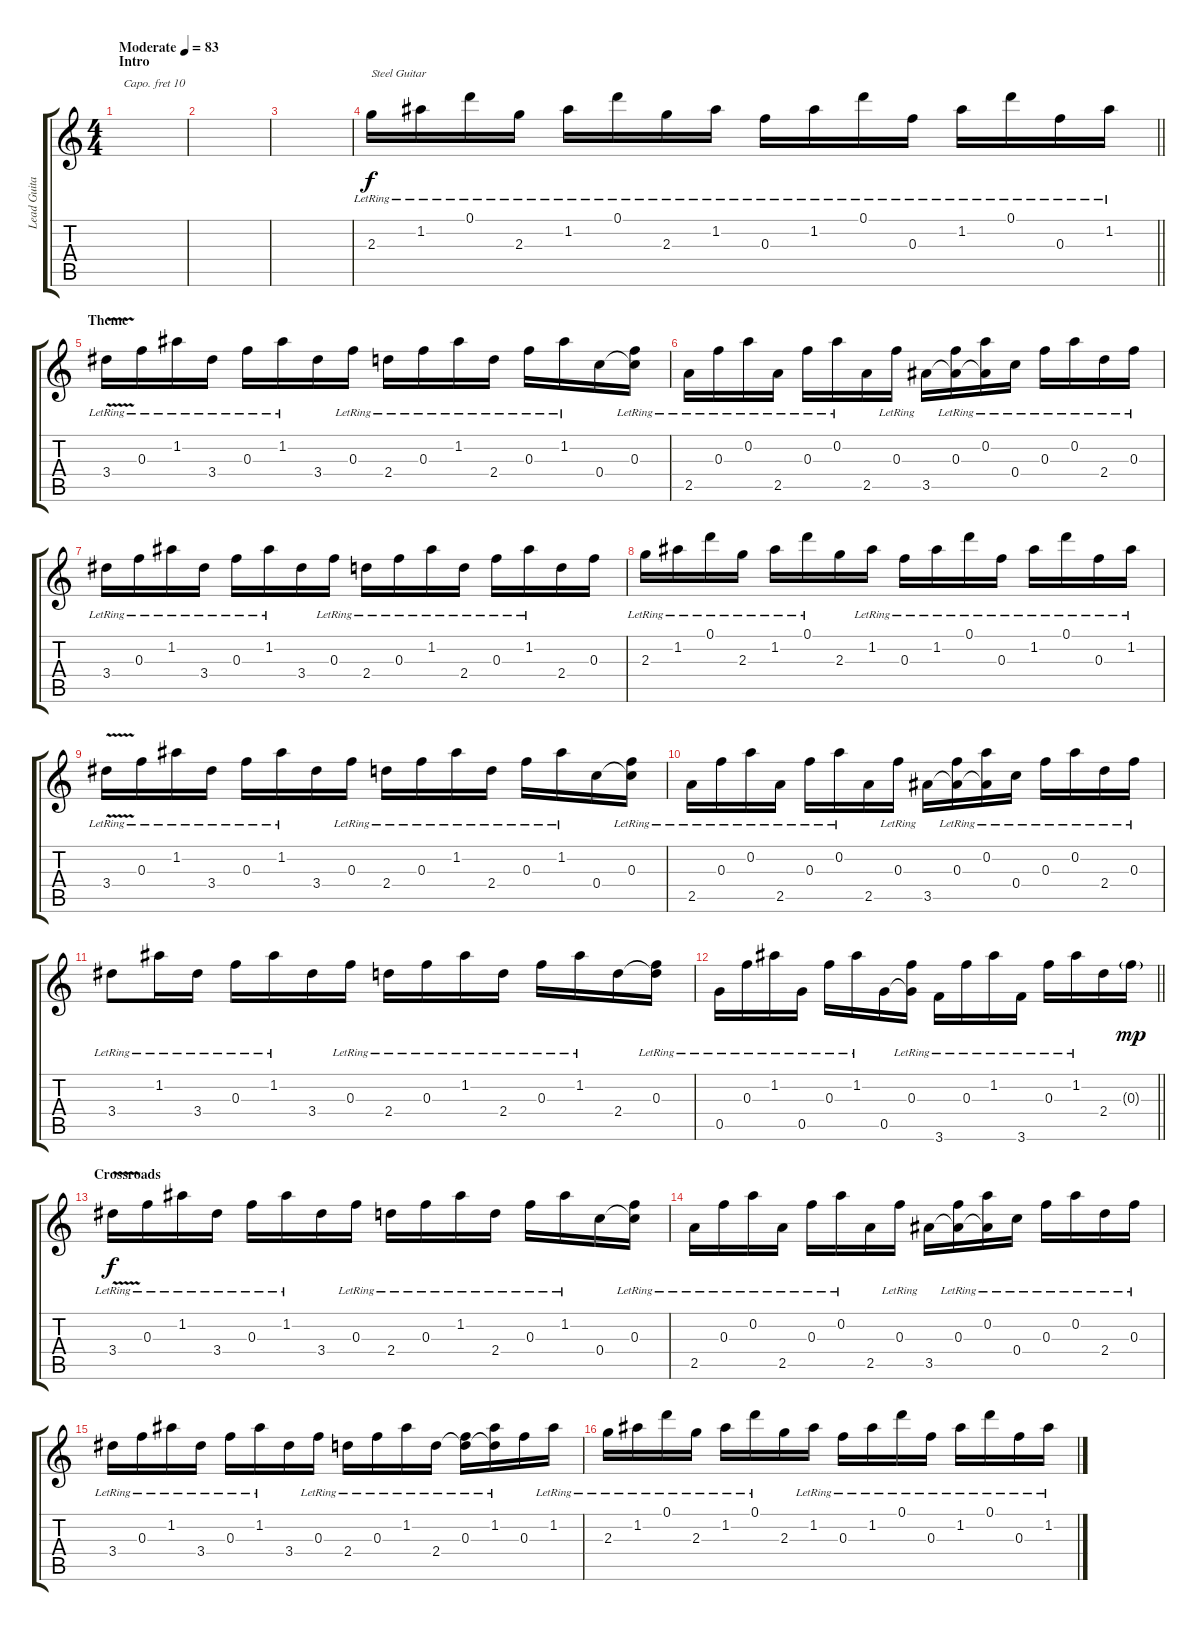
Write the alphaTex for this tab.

\track ("Lead Guitar (Erlend)" "Lead Guita") {instrument acousticguitarnylon}
\staff {score tabs}
\capo 10
\tuning (E4 B3 G3 D3 A2 E2) {hide}
\ts (4 4)
\section ("" "Intro")
\tempo (83 "Moderate")
\clef g2
\ks c
|
|
|
\barLineRight lightlight
2.3{lr}.16{txt "Steel Guitar"} 1.2{lr}.16 0.1{lr}.16 2.3{lr}.16 1.2{lr}.16 0.1{lr}.16 2.3{lr}.16 1.2{lr}.16 0.3{lr}.16 1.2{lr}.16 0.1{lr}.16 0.3{lr}.16 1.2{lr}.16 0.1{lr}.16 0.3{lr}.16 1.2{lr}.16 |
\section ("" "Theme")
3.4{v lr}.16 0.3{lr}.16 1.2{lr}.16 3.4{lr}.16 0.3{lr}.16 1.2{lr}.16 3.4.16 0.3{lr}.16 2.4{lr}.16 0.3{lr}.16 1.2{lr}.16 2.4{lr}.16 0.3{lr}.16 1.2{lr}.16 0.4.16 (0.3{lr} 0.4{t}).16 |
2.5{lr}.16 0.3{lr}.16 0.2{lr}.16 2.5{lr}.16 0.3{lr}.16 0.2{lr}.16 2.5.16 0.3{lr}.16 3.5.16 (0.3{lr} 3.5{t}).16 (0.2{lr} 3.5{t}).16 0.4{lr}.16 0.3{lr}.16 0.2{lr}.16 2.4{lr}.16 0.3{lr}.16 |
3.4{lr}.16 0.3{lr}.16 1.2{lr}.16 3.4{lr}.16 0.3{lr}.16 1.2{lr}.16 3.4.16 0.3{lr}.16 2.4{lr}.16 0.3{lr}.16 1.2{lr}.16 2.4{lr}.16 0.3{lr}.16 1.2{lr}.16 2.4.16 0.3.16 |
2.3{lr}.16 1.2{lr}.16 0.1{lr}.16 2.3{lr}.16 1.2{lr}.16 0.1{lr}.16 2.3.16 1.2{lr}.16 0.3{lr}.16 1.2{lr}.16 0.1{lr}.16 0.3{lr}.16 1.2{lr}.16 0.1{lr}.16 0.3{lr}.16 1.2{lr}.16 |
3.4{v lr}.16 0.3{lr}.16 1.2{lr}.16 3.4{lr}.16 0.3{lr}.16 1.2{lr}.16 3.4.16 0.3{lr}.16 2.4{lr}.16 0.3{lr}.16 1.2{lr}.16 2.4{lr}.16 0.3{lr}.16 1.2{lr}.16 0.4.16 (0.3{lr} 0.4{t}).16 |
2.5{lr}.16 0.3{lr}.16 0.2{lr}.16 2.5{lr}.16 0.3{lr}.16 0.2{lr}.16 2.5.16 0.3{lr}.16 3.5.16 (0.3{lr} 3.5{t}).16 (0.2{lr} 3.5{t}).16 0.4{lr}.16 0.3{lr}.16 0.2{lr}.16 2.4{lr}.16 0.3{lr}.16 |
3.4{lr}.8 1.2{lr}.16 3.4{lr}.16 0.3{lr}.16 1.2{lr}.16 3.4.16 0.3{lr}.16 2.4{lr}.16 0.3{lr}.16 1.2{lr}.16 2.4{lr}.16 0.3{lr}.16 1.2{lr}.16 2.4.16 (0.3{lr} 2.4{t}).16 |
\barLineRight lightlight
0.5{lr}.16 0.3{lr}.16 1.2{lr}.16 0.5{lr}.16 0.3{lr}.16 1.2{lr}.16 0.5.16 (0.3{lr} 0.5{t}).16 3.6{lr}.16 0.3{lr}.16 1.2{lr}.16 3.6{lr}.16 0.3{lr}.16 1.2{lr}.16 2.4.16 0.3{g}.16{dy mp} |
\section ("" "Crossroads")
3.4{v lr}.16{dy f} 0.3{lr}.16 1.2{lr}.16 3.4{lr}.16 0.3{lr}.16 1.2{lr}.16 3.4.16 0.3{lr}.16 2.4{lr}.16 0.3{lr}.16 1.2{lr}.16 2.4{lr}.16 0.3{lr}.16 1.2{lr}.16 0.4.16 (0.3{lr} 0.4{t}).16 |
2.5{lr}.16 0.3{lr}.16 0.2{lr}.16 2.5{lr}.16 0.3{lr}.16 0.2{lr}.16 2.5.16 0.3{lr}.16 3.5.16 (0.3{lr} 3.5{t}).16 (0.2{lr} 3.5{t}).16 0.4{lr}.16 0.3{lr}.16 0.2{lr}.16 2.4{lr}.16 0.3{lr}.16 |
3.4{lr}.16 0.3{lr}.16 1.2{lr}.16 3.4{lr}.16 0.3{lr}.16 1.2{lr}.16 3.4.16 0.3{lr}.16 2.4{lr}.16 0.3{lr}.16 1.2{lr}.16 2.4{lr}.16 (0.3{lr} 2.4{t}).16 (1.2{lr} 2.4{t}).16 0.3.16 1.2{lr}.16 |
2.3{lr}.16 1.2{lr}.16 0.1{lr}.16 2.3{lr}.16 1.2{lr}.16 0.1{lr}.16 2.3.16 1.2{lr}.16 0.3{lr}.16 1.2{lr}.16 0.1{lr}.16 0.3{lr}.16 1.2{lr}.16 0.1{lr}.16 0.3{lr}.16 1.2{lr}.16
